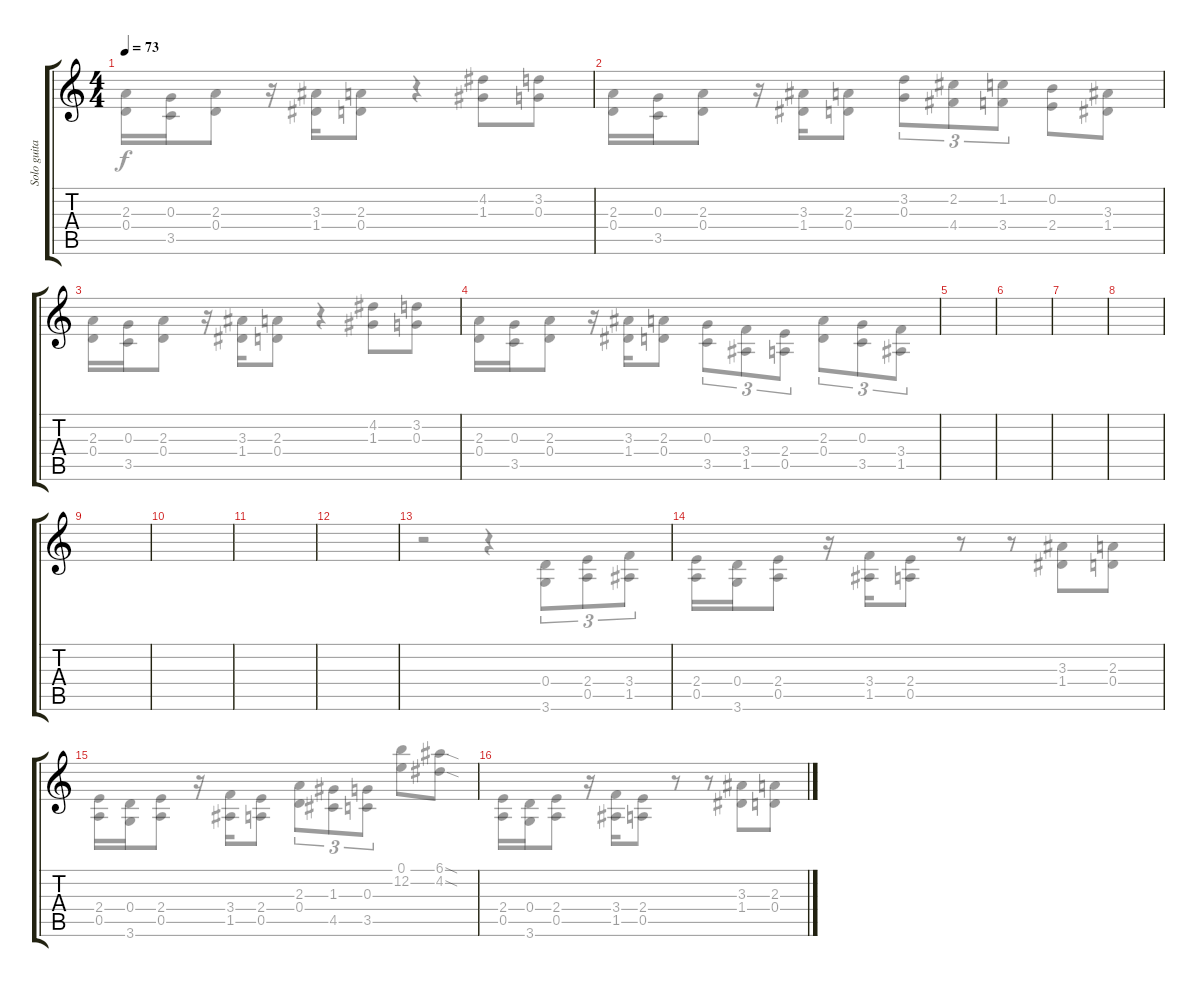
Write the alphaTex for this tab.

\track ("Solo guitar" "Solo guita") {instrument overdrivenguitar}
\staff {score tabs}
\tuning (E4 B3 G3 D3 A2 E2) {hide}
\voice
\ts (4 4)
\tempo 73
\clef g2
\ks c
|
|
|
|
|
|
|
|
|
|
|
|
|
|
|
\voice
\clef g2
\ks c
(2.3 0.4).16{dy f} (0.3 3.5).16 (2.3 0.4).8 r.16 (3.3 1.4).16 (2.3 0.4).8 r.4 (4.2 1.3).8 (3.2 0.3).8 |
(2.3 0.4).16 (0.3 3.5).16 (2.3 0.4).8 r.16 (3.3 1.4).16 (2.3 0.4).8 (3.2 0.3).8{tu (3 2)} (2.2 4.4).8{tu (3 2)} (1.2 3.4).8{tu (3 2)} (0.2 2.4).8 (3.3 1.4).8 |
(2.3 0.4).16 (0.3 3.5).16 (2.3 0.4).8 r.16 (3.3 1.4).16 (2.3 0.4).8 r.4 (4.2 1.3).8 (3.2 0.3).8 |
(2.3 0.4).16 (0.3 3.5).16 (2.3 0.4).8 r.16 (3.3 1.4).16 (2.3 0.4).8 (0.3 3.5).8{tu (3 2)} (3.4 1.5).8{tu (3 2)} (2.4 0.5).8{tu (3 2)} (2.3 0.4).8{tu (3 2)} (0.3 3.5).8{tu (3 2)} (3.4 1.5).8{tu (3 2)} |
|
|
|
|
|
|
|
|
r.2 r.4 (0.4 3.6).8{tu (3 2)} (2.4 0.5).8{tu (3 2)} (3.4 1.5).8{tu (3 2)} |
(2.4 0.5).16 (0.4 3.6).16 (2.4 0.5).8 r.16 (3.4 1.5).16 (2.4 0.5).8 r.8 r.8 (3.3 1.4).8 (2.3 0.4).8 |
(2.4 0.5).16 (0.4 3.6).16 (2.4 0.5).8 r.16 (3.4 1.5).16 (2.4 0.5).8 (2.3 0.4).8{tu (3 2)} (1.3 4.5).8{tu (3 2)} (0.3 3.5).8{tu (3 2)} (0.1 12.2).8 (6.1{sod} 4.2{sod}).8 |
(2.4 0.5).16 (0.4 3.6).16 (2.4 0.5).8 r.16 (3.4 1.5).16 (2.4 0.5).8 r.8 r.8 (3.3 1.4).8 (2.3 0.4).8
